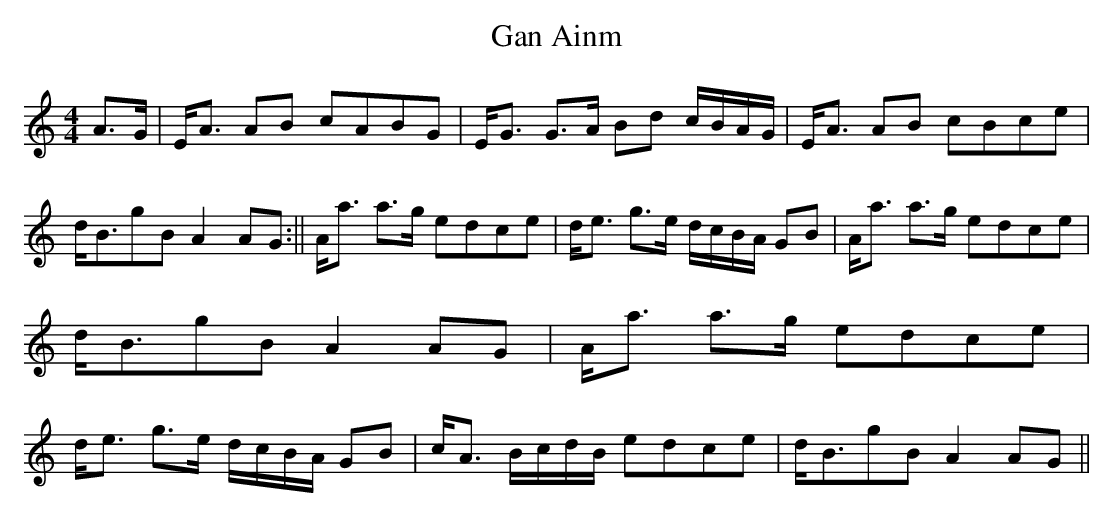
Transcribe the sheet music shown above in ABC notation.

X:1
T:Gan Ainm
M:4/4
L:1/8
K:C
A>G|E<A AB cABG|E<G G>A Bd c/2B/2A/2G/2|E<A AB cBce|d<BgB A2AG:||\
A<a a>g edce|d<e g>e d/2c/2B/2A/2 GB|A<a a>g edce|d<BgB A2AG|\
A<a a>g edce|d<e g>e d/2c/2B/2A/2 GB|c<A B/2c/2d/2B/2 edce|d<BgB A2AG||\
